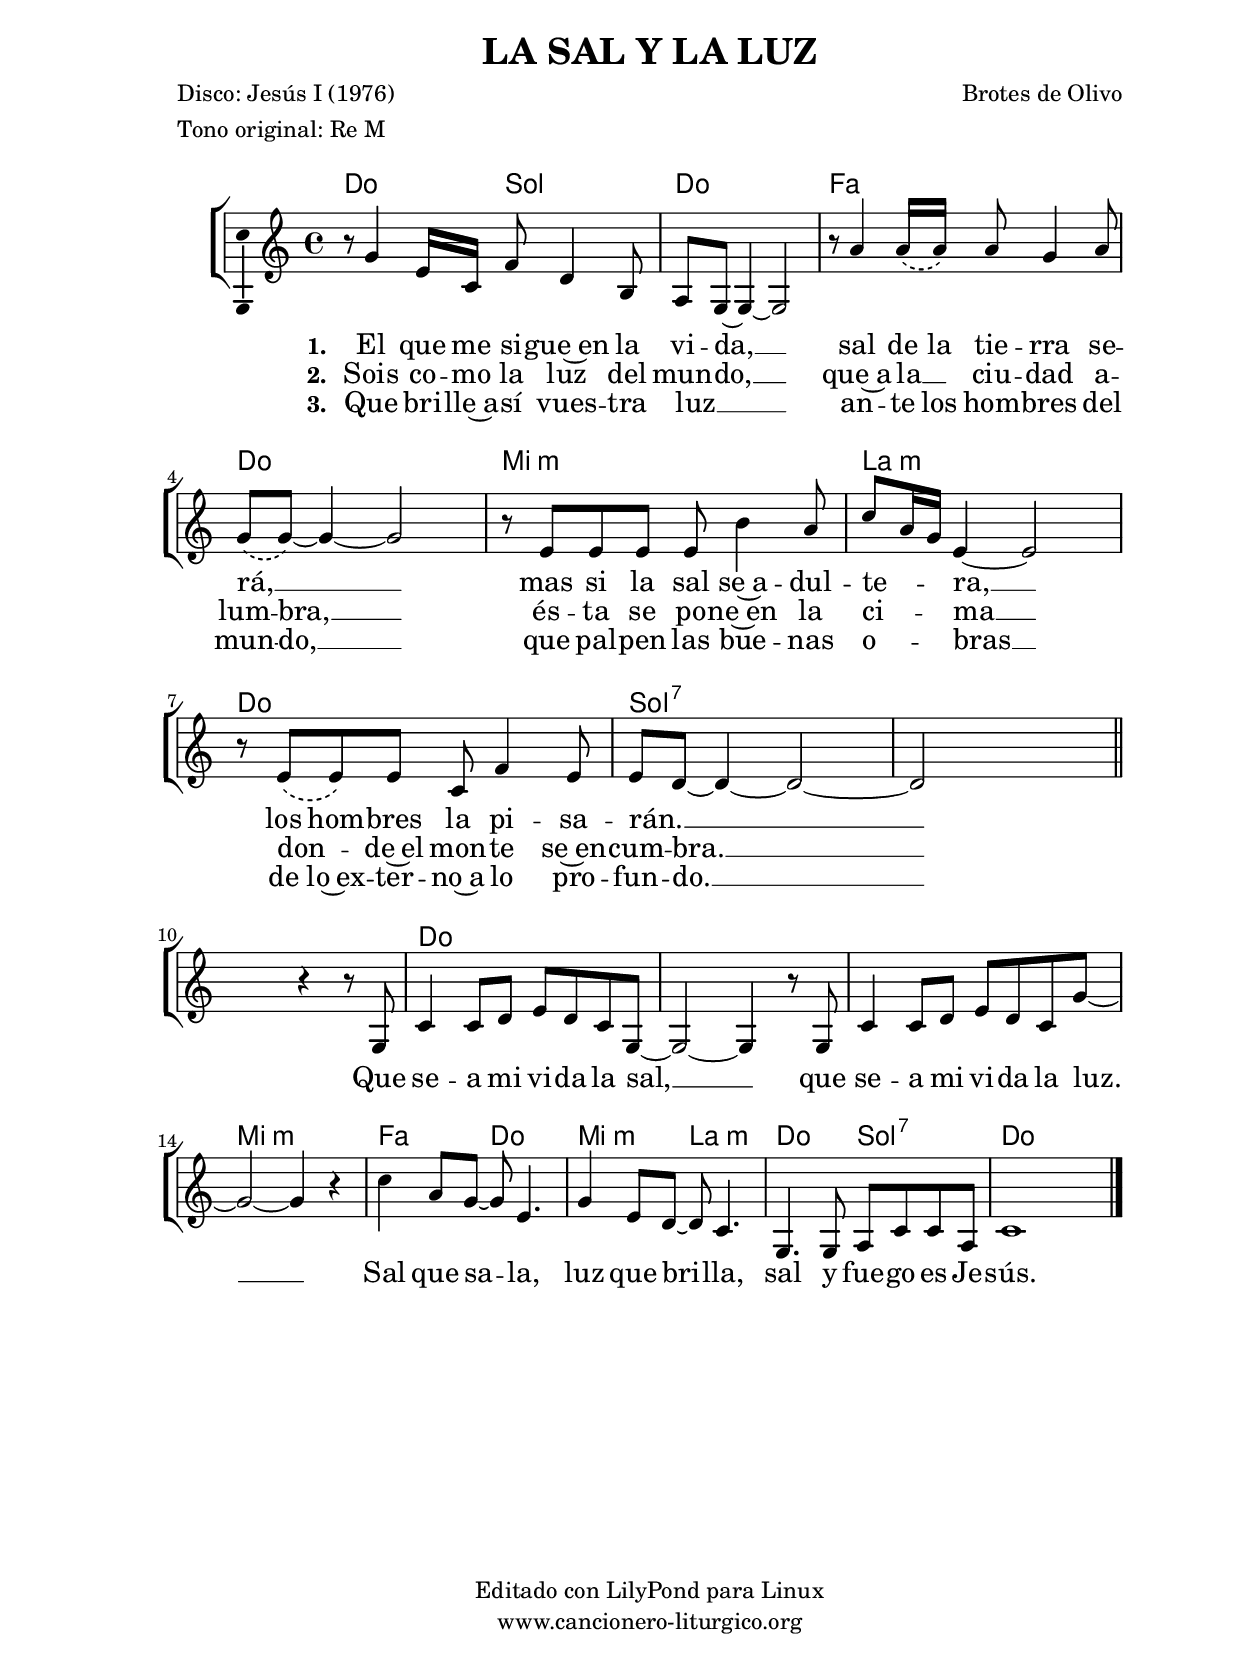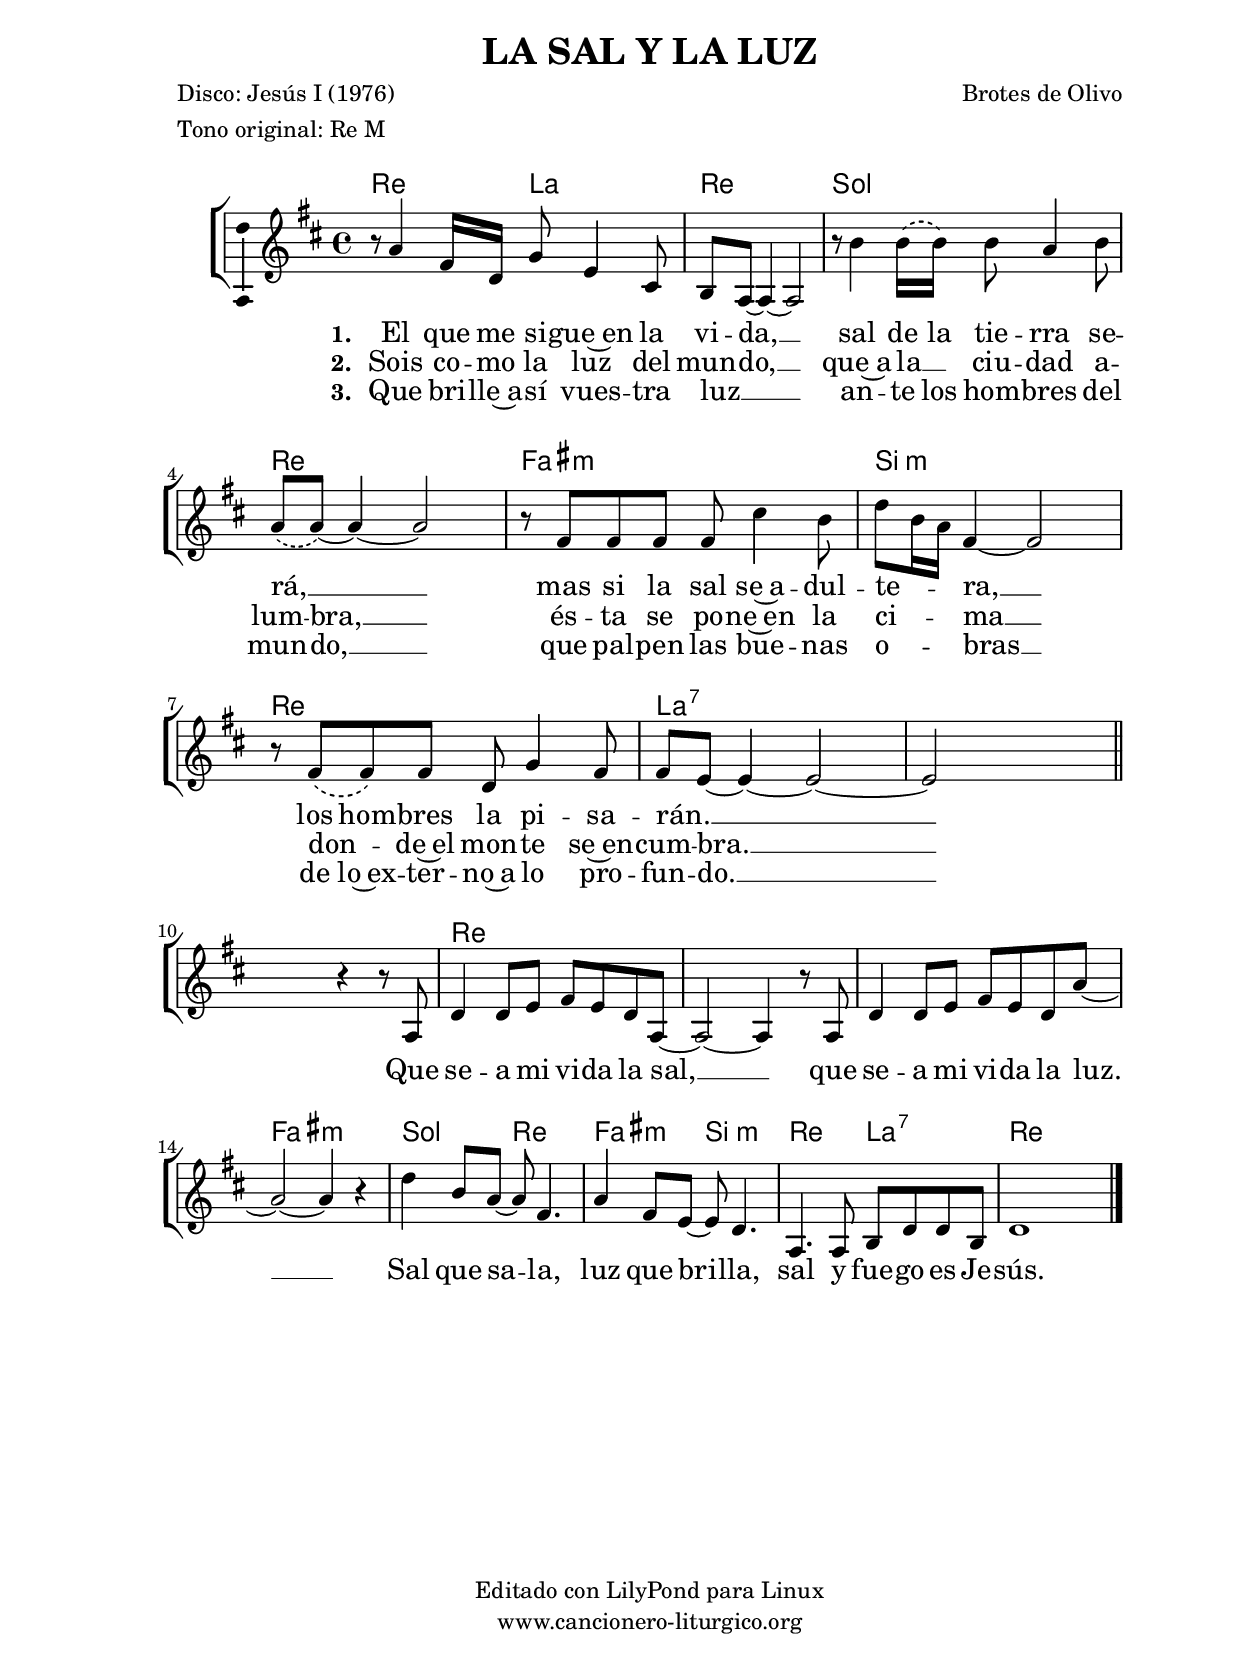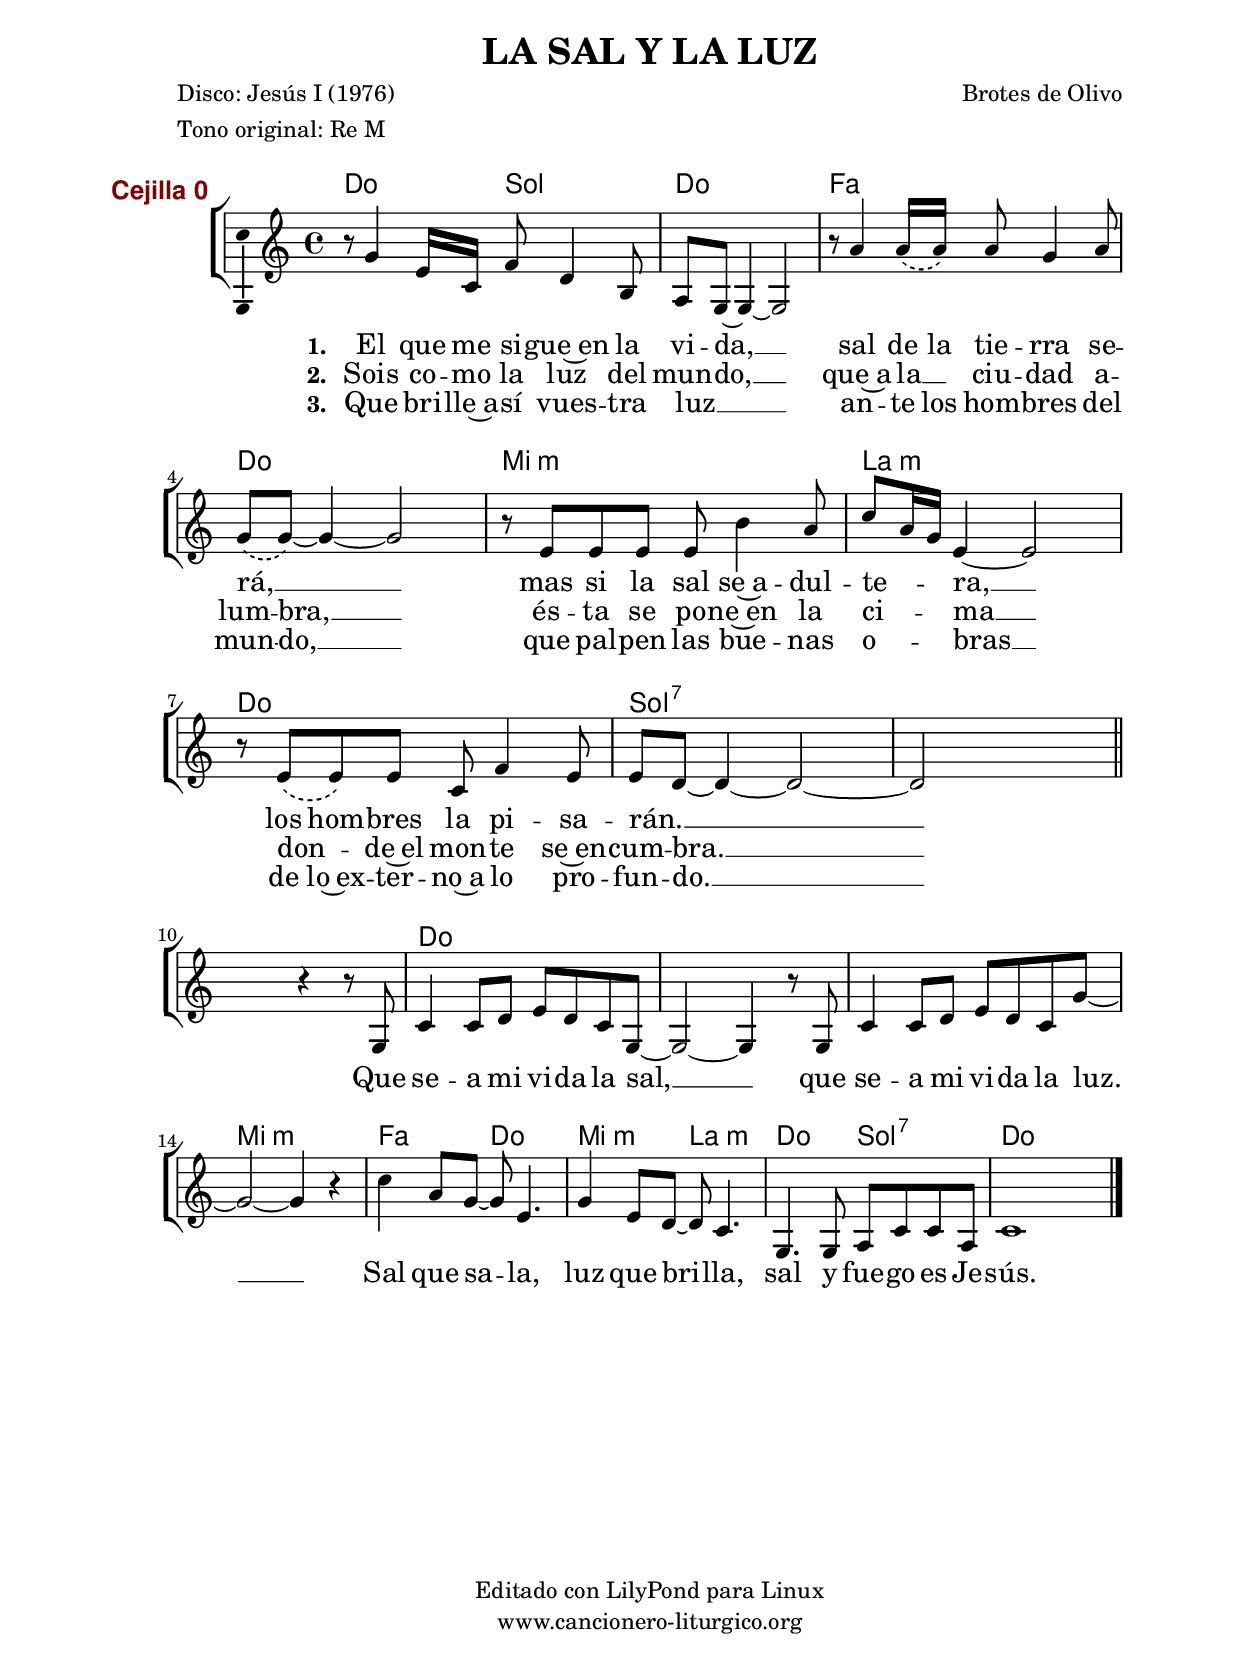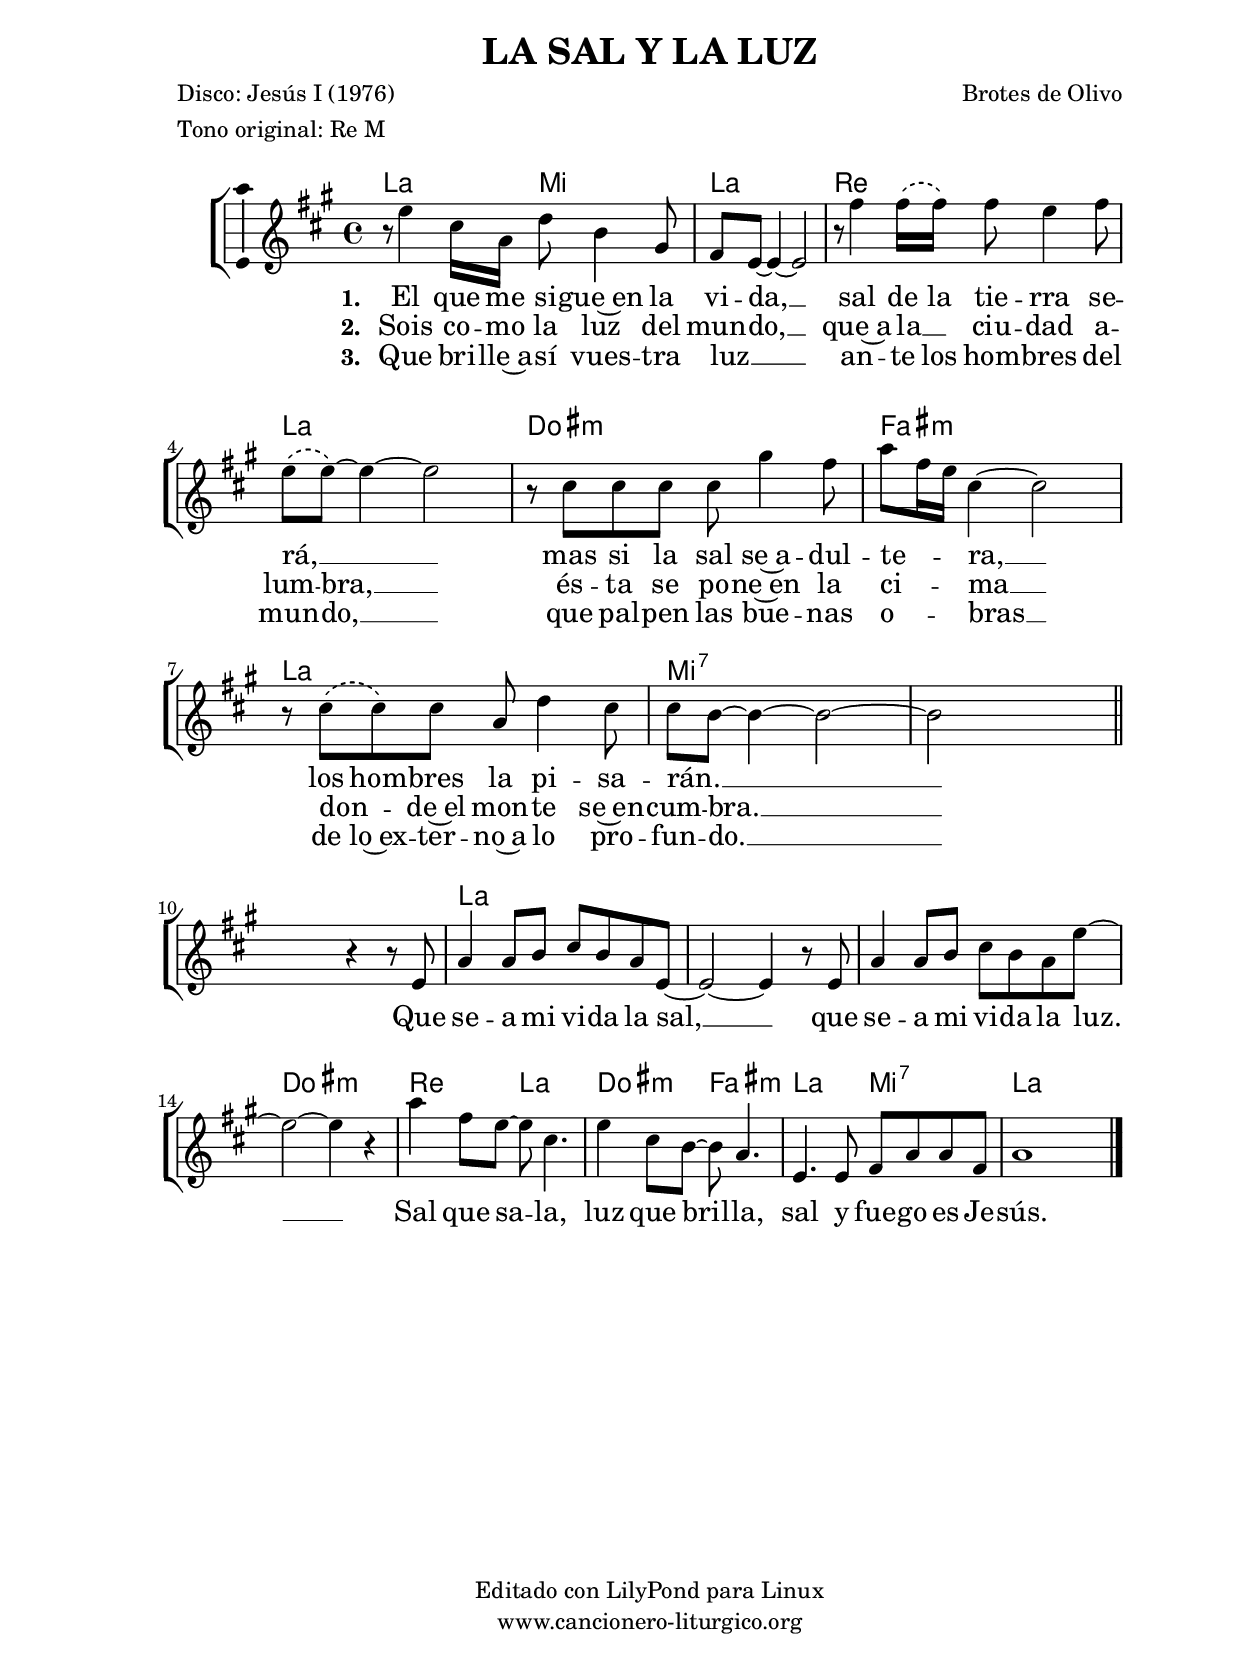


%versión de lilypond para la que se ha escrito esta partitura:
\version "2.16.0"

	%Tamaño papel
	#(set-default-paper-size "a4")
	%Tamaño partitura
	#(set-global-staff-size 20)
	%No responde al pulsar sobre una nota
	#(ly:set-option 'point-and-click #f)

%parámetros del encabezamiento:
\header {
	title = "LA SAL Y LA LUZ"
	subtitle = ""
	composer = "Brotes de Olivo"
	poet = "Disco: Jesús I (1976)"
	meter = "Tono original: Re M"
	arranger = ""
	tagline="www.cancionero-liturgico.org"
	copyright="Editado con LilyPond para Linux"
	tiempo = ""
	usos = "Comunión"
	letra = ""
	}

%parámetros asociados al papel:
\paper  {
	oddHeaderMarkup = \markup {\fill-line { \on-the-fly #not-first-page \fromproperty #'header:title \on-the-fly #not-first-page \fromproperty #'header:composer }}
	evenHeaderMarkup = \markup {\fill-line { \fromproperty #'header:composer \fromproperty #'header:title }}
	#(set-paper-size "a4")
	print-page-number = ##f
	first-page-number = 1
	print-first-page-number = ##f
%	head-separation = 3.0 \cm
	top-margin = 2.0 \cm
	bottom-margin = 0.5\cm
%%%	bottom-margin = -2.5\cm
	left-margin = 3.0 \cm
	line-width = 16.0 \cm 
	indent = 8\mm
	interscoreline = 2.\mm
	between-system-space = 15\mm
%	para que las partituras no llenen la hoja:
	ragged-bottom = ##t
%	idem para la última hoja:
	ragged-last-bottom = ##f
%	para que las partituras llenen el ancho del papel:
	ragged-last = ##f
	after-title-space = 2.5 \cm
%page-count=1
%system-count=6

	%Flexible Vertical Spacing
%	markup-markup-spacing =
%	#'((basic-distance . 15) (minimum-distance . 15) (padding . 3))
	markup-system-spacing =
	#'((basic-distance . 15) (minimum-distance . 15) (padding . 3))
	system-system-spacing =
	#'((basic-distance . 15) (minimum-distance . 15) (padding . 3))
	score-system-spacing =
	#'((basic-distance . 15) (minimum-distance . 15) (padding . 5))
%	top-system-spacing = % header
%	#'((basic-distance . 8) (minimum-distance . 0) (padding . 0))
%	top-markup-spacing =
%	#'((basic-distance . 20) (minimum-distance . 20) (padding . 0))
	last-bottom-spacing = % footer
	#'((basic-distance . 5) (minimum-distance . 5) (padding . 0))
%	score-markup-spacing =
%	#'((basic-distance . 16) (minimum-distance . 13) (padding . 0))

	}


%parámetros que afectan a toda la partitura:
global =  {
	%clave de sol (G):
	\clef G
	%armadura:
	\transpose d c
	\key d \major
	\tempo 4=90
	\set Score.tempoHideNote = ##t
	}


acordes = {
	\italianChords
	\chordmode {
	\transpose d c
{

d2 a d s g s d s fis:m s b:m s d s a:7 s a:7 s
s s d s d s d s fis:m s g d fis:m b:m d a:7 d s

	}
	}
}

melodia = 

	\transpose d c
{
	\relative c''{
	\time 4/4

\phrasingSlurDashed

r8 a4 fis16 d g8 e4 cis8
b8 a8~a4~a2
r8 b'4 b16 \(b\) b8 a4 b8
a8 \(a8\)~a4~a2
r8 fis8 fis fis fis cis'4 b8
d8 b16 a fis4~fis2
r8 fis8 \(fis\) fis d g4 fis8
fis8 e8~e4~e2~
e2 s2

\bar "||"
\break

s2 r4 r8 a,8
d4 d8 e fis e d a~
a2~a4 r8 a8
d4 d8 e fis e d a'~
a2~a4 r4
d4 b8 a~a fis4.
a4 fis8 e~e d4.
a4. a8 b d d b8
d1

\bar "|."
	}
	}


texto = \lyricmode {

\set stanza =#"1. " El que me si -- gue~en la vi -- da, __
sal de la tie -- rra se -- rá, __ _
mas si la sal se~a -- dul -- te -- _ _ ra, __
los hom -- bres la pi -- sa -- rán. __ _

Que se -- a mi vi -- da la sal, __
que se -- a mi vi -- da la luz. __
Sal que sa -- la, luz que bri -- lla,
sal y fue -- go es Je -- sús.

	}

textodos = \lyricmode {

\set stanza =#"2. " Sois co -- mo la luz del mun -- do, __
que~a la __ _ ciu -- dad a -- lum -- bra, __
és -- ta se po -- ne~en la ci -- _ _ ma __
don -- _ de~el mon -- te se~en -- cum -- bra. __ ""

	}

textotres = \lyricmode {

\set stanza =#"3. " Que bri -- lle~a -- sí vues -- tra luz __ _
an -- te los hom -- bres del mun -- do, __
que pal -- pen las bue -- nas o -- _ _ bras __
de lo~ex -- ter -- no~a lo pro -- fun -- do. __ ""

	}


acordesStaff = \context ChordNames = acordesStaff <<
	\set chordChanges = ##t
	\acordes
	>>


%%%%%%%%%%%%%%%%%%%%%%%%%%%%%%%%%%% CEJILLA %%%%%%%%%%%%%%%%%%%%%%%%%%%%%%%%%%%
acordescejilla = {
%%%	\override ChordNames.ChordName #'font-size = #-1
%%%	\override ChordNames.ChordName #'font-series = #'bold
	\transpose c c {
		\acordes
		}
	}

acordescejillaStaff = \context ChordNames = acordescejillaStaff <<
	\set Staff.instrumentName = \markup \with-color #darkred \larger \bold \sans "Cejilla 0"
	\set chordChanges = ##t
	\acordescejilla
	>>
%%%%%%%%%%%%%%%%%%%%%%%%%%%%%%%%%%% CEJILLA %%%%%%%%%%%%%%%%%%%%%%%%%%%%%%%%%%%


vozStaff = \context Voice = vozStaff
\with {\consists "Ambitus_engraver"}
<<
%	\set Staff.instrumentName = ""
%	\set Staff.shortInstrumentName = ""
%	\set Staff.midiInstrument = #"clarinet"
%	\set Staff.midiInstrument = #"cello"
%	\set Staff.midiInstrument = #"flute"
	\set Staff.midiInstrument = #"electric guitar (jazz)"
%	\set Staff.midiInstrument = #"english horn"
%	\set Staff.midiInstrument = #"violin"
%	\set Staff.midiInstrument = #"glockenspiel"
	\set Staff.midiMinimumVolume = #0.7
	\set Staff.midiMaximumVolume = #0.9
	\global
	\melodia
	>>

textoStaff = \context Lyrics = textoStaff <<
	\lyricsto vozStaff \texto
	>>

textodosStaff = \context Lyrics = textodosStaff <<
	\lyricsto vozStaff \textodos
	>>

textotresStaff = \context Lyrics = textotresStaff <<
	\lyricsto vozStaff \textotres
	>>


\book {
	\score {
		\context ChoirStaff {
			\override StaffGroup.SystemStartBracket #'collapse-height = #1
			\override Score.SystemStartBar #'collapse-height = #1
			<<
			\acordesStaff
			\vozStaff
			\textoStaff
			\textodosStaff
			\textotresStaff
			>>
			}
		\layout {
	    		\context {
				\Lyrics
				\override LyricText #'font-size = #2
				}
	   		 \context {
				\Score
				\override StaffSymbol #'staff-space = #(magstep +3)
				}
			}
		}
	\score {
		\unfoldRepeats
		\context ChoirStaff {
			<<
			\acordesStaff
			\vozStaff
			>>
			}
		\midi {
	  		\context {
	  			\Score
				tempoWholesPerMinute = #(ly:make-moment 70 4)
				}
			}
		}
	}


%Partitura para guitarra
#(define output-suffix "G")
\book {
	\score {
		\context ChoirStaff {
			\override StaffGroup.SystemStartBracket #'collapse-height = #1
			\override Score.SystemStartBar #'collapse-height = #1
			<<
			\acordescejillaStaff
			\vozStaff
			\textoStaff
			\textodosStaff
			\textotresStaff
			>>
			}
		\layout {
%%%%%%%%%%%%%%%%%%%%%%%%%%%%%%%%%%% CEJILLA %%%%%%%%%%%%%%%%%%%%%%%%%%%%%%%%%%%
			\context {
				\ChordNames \consists Instrument_name_engraver
				}
%%%%%%%%%%%%%%%%%%%%%%%%%%%%%%%%%%% CEJILLA %%%%%%%%%%%%%%%%%%%%%%%%%%%%%%%%%%%
	    		\context {
				\Lyrics
				\override LyricText #'font-size = #2
				}
	   		 \context {
				\Score
				\override StaffSymbol #'staff-space = #(magstep +3)
				}
			}
		}
	}


#(define output-suffix "C")
\book {
	\score {
		\context ChoirStaff {
			\override StaffGroup.SystemStartBracket #'collapse-height = #1
			\override Score.SystemStartBar #'collapse-height = #1
\transpose c d
			<<
			\acordesStaff
			\vozStaff
			\textoStaff
			\textodosStaff
			\textotresStaff
			>>
			}
		\layout {
	    		\context {
				\Lyrics
				\override LyricText #'font-size = #2
				}
	   		 \context {
				\Score
				\override StaffSymbol #'staff-space = #(magstep +3)
				}
			}
		}
	}


#(define output-suffix "S")
\book {
	\score {
		\context ChoirStaff {
			\override StaffGroup.SystemStartBracket #'collapse-height = #1
			\override Score.SystemStartBar #'collapse-height = #1
\transpose c a
			<<
			\acordesStaff
			\vozStaff
			\textoStaff
			\textodosStaff
			\textotresStaff
			>>
			}
		\layout {
	    		\context {
				\Lyrics
				\override LyricText #'font-size = #2
				}
	   		 \context {
				\Score
				\override StaffSymbol #'staff-space = #(magstep +3)
				}
			}
		}
	}


